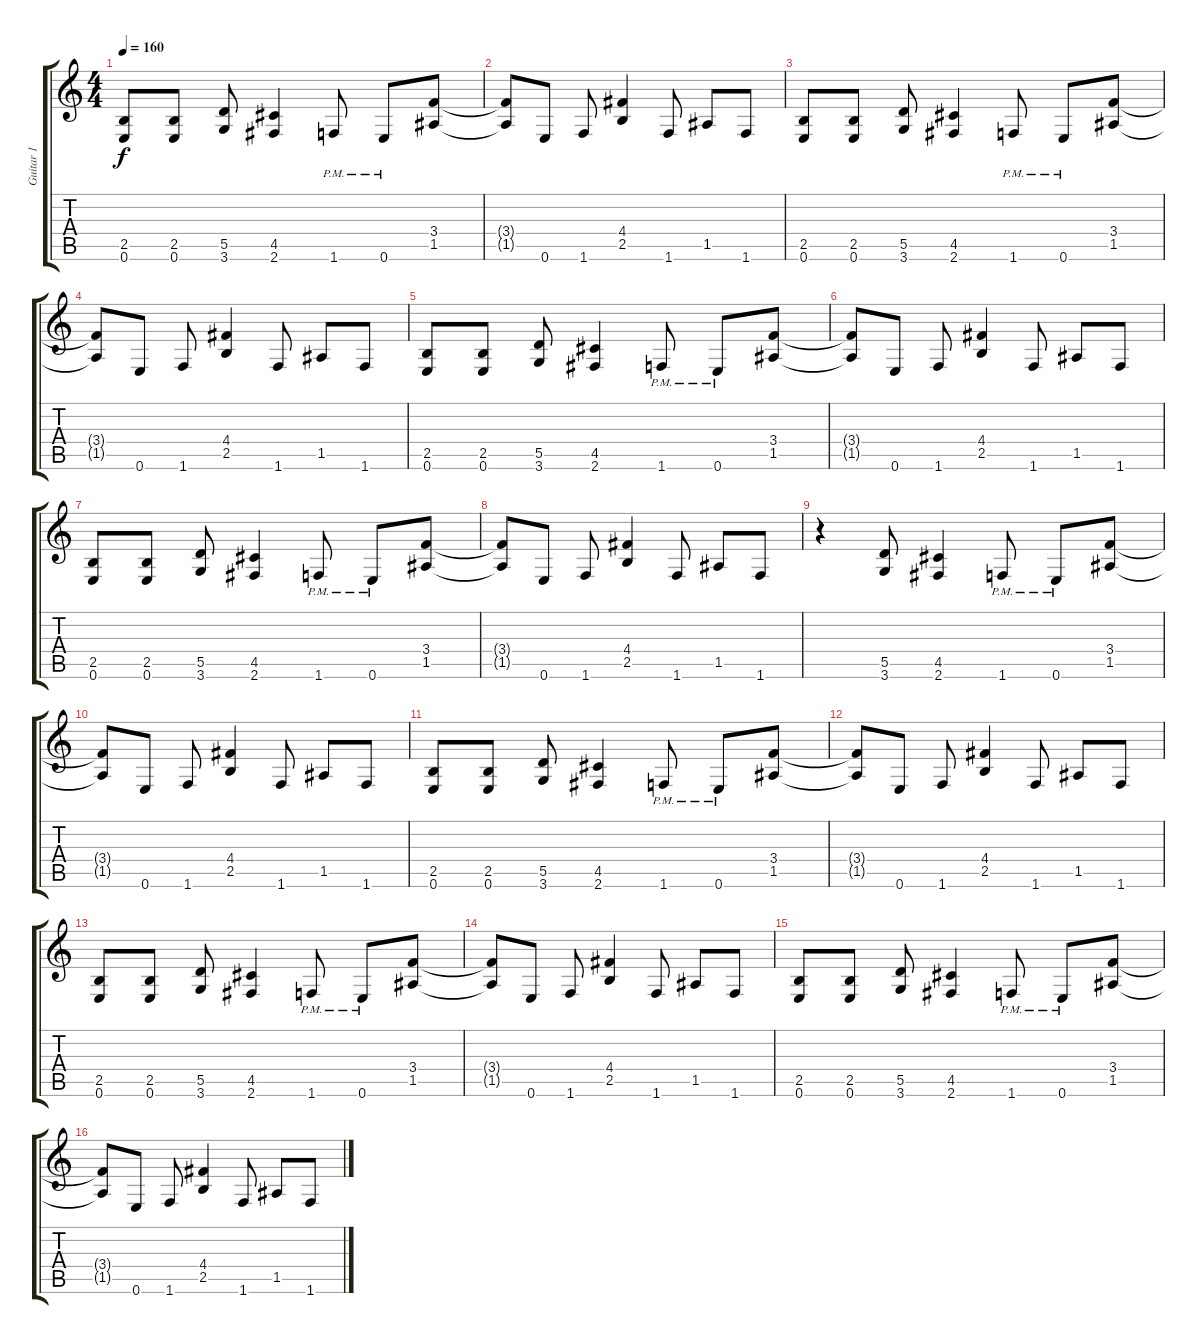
\track ("Guitar 1" "Guitar 1") {instrument overdrivenguitar}
\staff {score tabs}
\tuning (E4 B3 G3 D3 A2 E2) {hide}
\ts (4 4)
\tempo 160
\clef g2
\ks c
(2.5 0.6).8{dy f} (2.5 0.6).8 (5.5 3.6).8 (4.5 2.6).4 1.6{pm}.8 0.6{pm}.8 (3.4 1.5).8 |
(3.4{t} 1.5{t}).8 0.6.8 1.6.8 (4.4 2.5).4 1.6.8 1.5.8 1.6.8 |
(2.5 0.6).8 (2.5 0.6).8 (5.5 3.6).8 (4.5 2.6).4 1.6{pm}.8 0.6{pm}.8 (3.4 1.5).8 |
(3.4{t} 1.5{t}).8 0.6.8 1.6.8 (4.4 2.5).4 1.6.8 1.5.8 1.6.8 |
(2.5 0.6).8 (2.5 0.6).8 (5.5 3.6).8 (4.5 2.6).4 1.6{pm}.8 0.6{pm}.8 (3.4 1.5).8 |
(3.4{t} 1.5{t}).8 0.6.8 1.6.8 (4.4 2.5).4 1.6.8 1.5.8 1.6.8 |
(2.5 0.6).8 (2.5 0.6).8 (5.5 3.6).8 (4.5 2.6).4 1.6{pm}.8 0.6{pm}.8 (3.4 1.5).8 |
(3.4{t} 1.5{t}).8 0.6.8 1.6.8 (4.4 2.5).4 1.6.8 1.5.8 1.6.8 |
r.4 (5.5 3.6).8 (4.5 2.6).4 1.6{pm}.8 0.6{pm}.8 (3.4 1.5).8 |
(3.4{t} 1.5{t}).8 0.6.8 1.6.8 (4.4 2.5).4 1.6.8 1.5.8 1.6.8 |
(2.5 0.6).8 (2.5 0.6).8 (5.5 3.6).8 (4.5 2.6).4 1.6{pm}.8 0.6{pm}.8 (3.4 1.5).8 |
(3.4{t} 1.5{t}).8 0.6.8 1.6.8 (4.4 2.5).4 1.6.8 1.5.8 1.6.8 |
(2.5 0.6).8 (2.5 0.6).8 (5.5 3.6).8 (4.5 2.6).4 1.6{pm}.8 0.6{pm}.8 (3.4 1.5).8 |
(3.4{t} 1.5{t}).8 0.6.8 1.6.8 (4.4 2.5).4 1.6.8 1.5.8 1.6.8 |
(2.5 0.6).8 (2.5 0.6).8 (5.5 3.6).8 (4.5 2.6).4 1.6{pm}.8 0.6{pm}.8 (3.4 1.5).8 |
(3.4{t} 1.5{t}).8 0.6.8 1.6.8 (4.4 2.5).4 1.6.8 1.5.8 1.6.8
